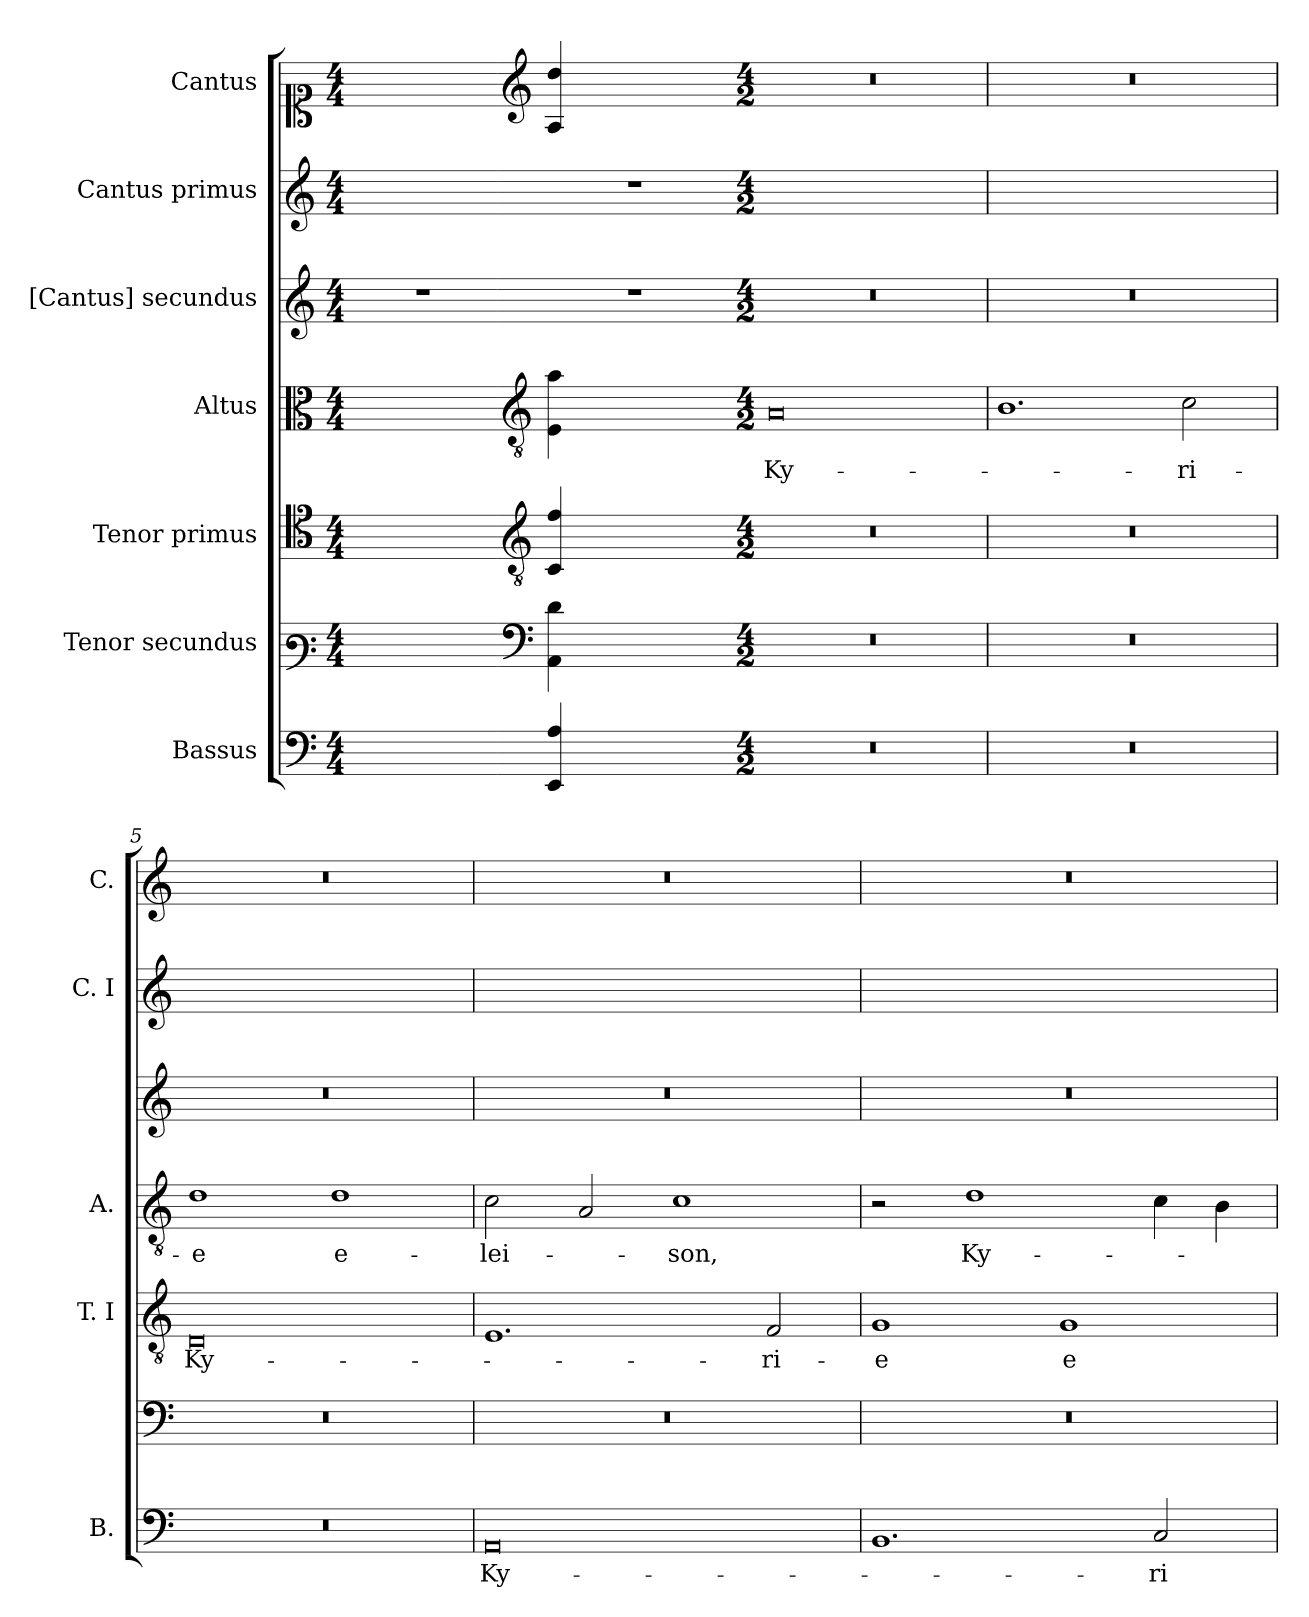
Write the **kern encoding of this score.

**kern	**text	**kern	**kern	**text	**kern	**text	**kern	**kern	**kern
*part7	*part7	*part6	*part5	*part5	*part4	*part4	*part3	*part2	*part1
*staff7	*staff7	*staff6	*staff5	*staff5	*staff4	*staff4	*staff3	*staff2	*staff1
*I"Bassus	*	*I"Tenor secundus	*I"Tenor primus	*	*I"Altus	*	*I"[Cantus] secundus	*I"Cantus primus	*I"Cantus
*I'B.	*	*	*I'T. I	*	*I'A.	*	*	*I'C. I	*I'C.
!!LO:PB:g=z
*clefF4	*	*clefF3	*clefC4	*	*clefC3	*	*clefG2	*clefG2	*clefC1
*	*	*	*ITrd7c12	*	*ITrd7c12	*	*	*	*
*k[]	*	*k[]	*k[]	*	*k[]	*	*k[]	*k[]	*k[]
*C:	*	*C:	*C:	*	*C:	*	*C:	*C:	*C:
*M4/4	*	*M4/4	*M4/4	*	*M4/4	*	*M4/4	*M4/4	*M4/4
=1	=1	=1	=1	=1	=1	=1	=1	=1	=1
1ryy	.	1ryy	1ryy	.	1ryy	.	1r	1ryy	1ryy
=2-	=2-	=2-	=2-	=2-	=2-	=2-	=2-	=2-	=2-
*	*	*clefF4	*clefGv2	*	*clefGv2	*	*	*	*clefG2
!	!	!	!	!	!	!	!LO:N:vis=1	!LO:N:vis=1	!
4EEi/ 4Ai	.	4AAi\ 4di	4CCi/ 4Fi	.	4EEi\ 4Ai	.	1r	1r	4Ai/ 4ddi
2.ryy	.	2.ryy	2.ryy	.	2.ryy	.	.	.	2.ryy
=3-	=3-	=3-	=3-	=3-	=3-	=3-	=3-	=3-	=3-
*M4/2	*	*M4/2	*M4/2	*	*M4/2	*	*M4/2	*M4/2	*M4/2
!LO:N:vis=1	!	!LO:N:vis=1	!LO:N:vis=1	!	!	!	!	!	!
!	!	!	!	!	!	!LO:LY:b:color=#000000	!LO:N:vis=1	!LO:N:vis=1	!LO:N:vis=1
0r	.	0r	0r	.	0AAi	Ky-	0r	0ryy	0r
=4	=4	=4	=4	=4	=4	=4	=4	=4	=4
!LO:N:vis=1	!	!LO:N:vis=1	!LO:N:vis=1	!	!	!	!LO:N:vis=1	!LO:N:vis=1	!LO:N:vis=1
0r	.	0r	0r	.	1.BBi	.	0r	0ryy	0r
!	!	!	!	!	!	!LO:LY:b:color=#000000	!	!	!
.	.	.	.	.	2Ci\	-ri-	.	.	.
=5	=5	=5	=5	=5	=5	=5	=5	=5	=5
!LO:N:vis=1	!	!LO:N:vis=1	!	!	!	!	!	!	!
!	!	!	!	!LO:LY:b:color=#000000	!	!	!	!	!
!	!	!	!	!	!	!LO:LY:b:color=#000000	!LO:N:vis=1	!LO:N:vis=1	!LO:N:vis=1
0r	.	0r	0DDi	Ky-	1Di	-e	0r	0ryy	0r
!	!	!	!	!	!	!LO:LY:b:color=#000000	!	!	!
.	.	.	.	.	1Di	e-	.	.	.
=6	=6	=6	=6	=6	=6	=6	=6	=6	=6
!	!LO:LY:b:color=#000000	!LO:N:vis=1	!	!	!	!	!	!	!
!	!	!	!	!	!	!LO:LY:b:color=#000000	!LO:N:vis=1	!LO:N:vis=1	!LO:N:vis=1
0AAi	Ky-	0r	1.EEi	.	2Ci\	-lei-	0r	0ryy	0r
.	.	.	.	.	2AAi/	.	.	.	.
!	!	!	!	!	!	!LO:LY:b:color=#000000	!	!	!
.	.	.	.	.	1Ci	-son,	.	.	.
!	!	!	!	!LO:LY:b:color=#000000	!	!	!	!	!
.	.	.	2FFi/	-ri-	.	.	.	.	.
=7	=7	=7	=7	=7	=7	=7	=7	=7	=7
!	!	!LO:N:vis=1	!	!	!	!	!	!	!
!	!	!	!	!LO:LY:b:color=#000000	!	!	!LO:N:vis=1	!LO:N:vis=1	!LO:N:vis=1
1.BBi	.	0r	1GGi	-e	2r	.	0r	0ryy	0r
!	!	!	!	!	!	!LO:LY:b:color=#000000	!	!	!
.	.	.	.	.	1Di	Ky-	.	.	.
!	!	!	!	!LO:LY:b:color=#000000	!	!	!	!	!
.	.	.	1GGi	e-	.	.	.	.	.
!	!LO:LY:b:color=#000000	!	!	!	!	!	!	!	!
2Ci/	-ri-	.	.	.	4Ci\	.	.	.	.
.	.	.	.	.	4BBi\	.	.	.	.
=	=	=	=	=	=	=	=	=	=
*-	*-	*-	*-	*-	*-	*-	*-	*-	*-
